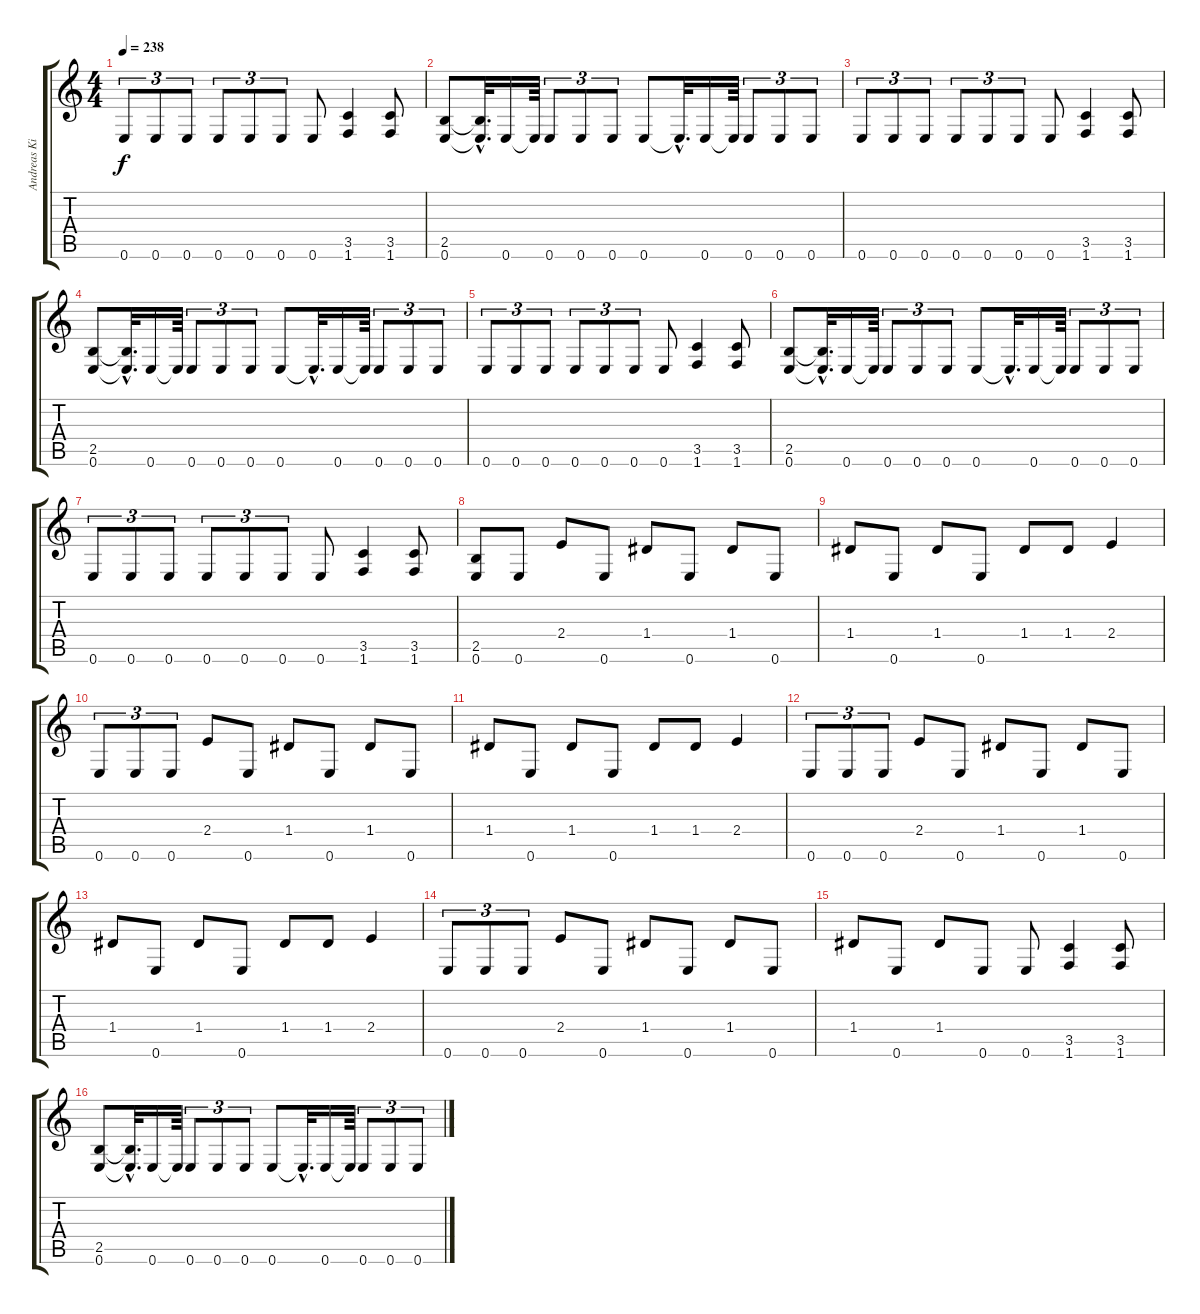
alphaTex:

\track ("Andreas Kisser" "Andreas Ki") {instrument distortionguitar}
\staff {score tabs}
\tuning (E4 B3 G3 D3 A2 E2) {hide}
\ts (4 4)
\tempo 238
\clef g2
\ks c
0.6.8{tu (3 2) dy f} 0.6.8{tu (3 2)} 0.6.8{tu (3 2)} 0.6.8{tu (3 2)} 0.6.8{tu (3 2)} 0.6.8{tu (3 2)} 0.6.8 (3.5 1.6).4 (3.5 1.6).8 |
(2.5 0.6).8 (2.5{hac t} 0.6{hac t}).32{d} 0.6.16 0.6{t}.64 0.6.8{tu (3 2)} 0.6.8{tu (3 2)} 0.6.8{tu (3 2)} 0.6.8 0.6{hac t}.32{d} 0.6.16 0.6{t}.64 0.6.8{tu (3 2)} 0.6.8{tu (3 2)} 0.6.8{tu (3 2)} |
0.6.8{tu (3 2)} 0.6.8{tu (3 2)} 0.6.8{tu (3 2)} 0.6.8{tu (3 2)} 0.6.8{tu (3 2)} 0.6.8{tu (3 2)} 0.6.8 (3.5 1.6).4 (3.5 1.6).8 |
(2.5 0.6).8 (2.5{hac t} 0.6{hac t}).32{d} 0.6.16 0.6{t}.64 0.6.8{tu (3 2)} 0.6.8{tu (3 2)} 0.6.8{tu (3 2)} 0.6.8 0.6{hac t}.32{d} 0.6.16 0.6{t}.64 0.6.8{tu (3 2)} 0.6.8{tu (3 2)} 0.6.8{tu (3 2)} |
0.6.8{tu (3 2)} 0.6.8{tu (3 2)} 0.6.8{tu (3 2)} 0.6.8{tu (3 2)} 0.6.8{tu (3 2)} 0.6.8{tu (3 2)} 0.6.8 (3.5 1.6).4 (3.5 1.6).8 |
(2.5 0.6).8 (2.5{hac t} 0.6{hac t}).32{d} 0.6.16 0.6{t}.64 0.6.8{tu (3 2)} 0.6.8{tu (3 2)} 0.6.8{tu (3 2)} 0.6.8 0.6{hac t}.32{d} 0.6.16 0.6{t}.64 0.6.8{tu (3 2)} 0.6.8{tu (3 2)} 0.6.8{tu (3 2)} |
0.6.8{tu (3 2)} 0.6.8{tu (3 2)} 0.6.8{tu (3 2)} 0.6.8{tu (3 2)} 0.6.8{tu (3 2)} 0.6.8{tu (3 2)} 0.6.8 (3.5 1.6).4 (3.5 1.6).8 |
(2.5 0.6).8 0.6.8 2.4.8 0.6.8 1.4.8 0.6.8 1.4.8 0.6.8 |
1.4.8 0.6.8 1.4.8 0.6.8 1.4.8 1.4.8 2.4.4 |
0.6.8{tu (3 2)} 0.6.8{tu (3 2)} 0.6.8{tu (3 2)} 2.4.8 0.6.8 1.4.8 0.6.8 1.4.8 0.6.8 |
1.4.8 0.6.8 1.4.8 0.6.8 1.4.8 1.4.8 2.4.4 |
0.6.8{tu (3 2)} 0.6.8{tu (3 2)} 0.6.8{tu (3 2)} 2.4.8 0.6.8 1.4.8 0.6.8 1.4.8 0.6.8 |
1.4.8 0.6.8 1.4.8 0.6.8 1.4.8 1.4.8 2.4.4 |
0.6.8{tu (3 2)} 0.6.8{tu (3 2)} 0.6.8{tu (3 2)} 2.4.8 0.6.8 1.4.8 0.6.8 1.4.8 0.6.8 |
1.4.8 0.6.8 1.4.8 0.6.8 0.6.8 (3.5 1.6).4 (3.5 1.6).8 |
(2.5 0.6).8 (2.5{hac t} 0.6{hac t}).32{d} 0.6.16 0.6{t}.64 0.6.8{tu (3 2)} 0.6.8{tu (3 2)} 0.6.8{tu (3 2)} 0.6.8 0.6{hac t}.32{d} 0.6.16 0.6{t}.64 0.6.8{tu (3 2)} 0.6.8{tu (3 2)} 0.6.8{tu (3 2)}
